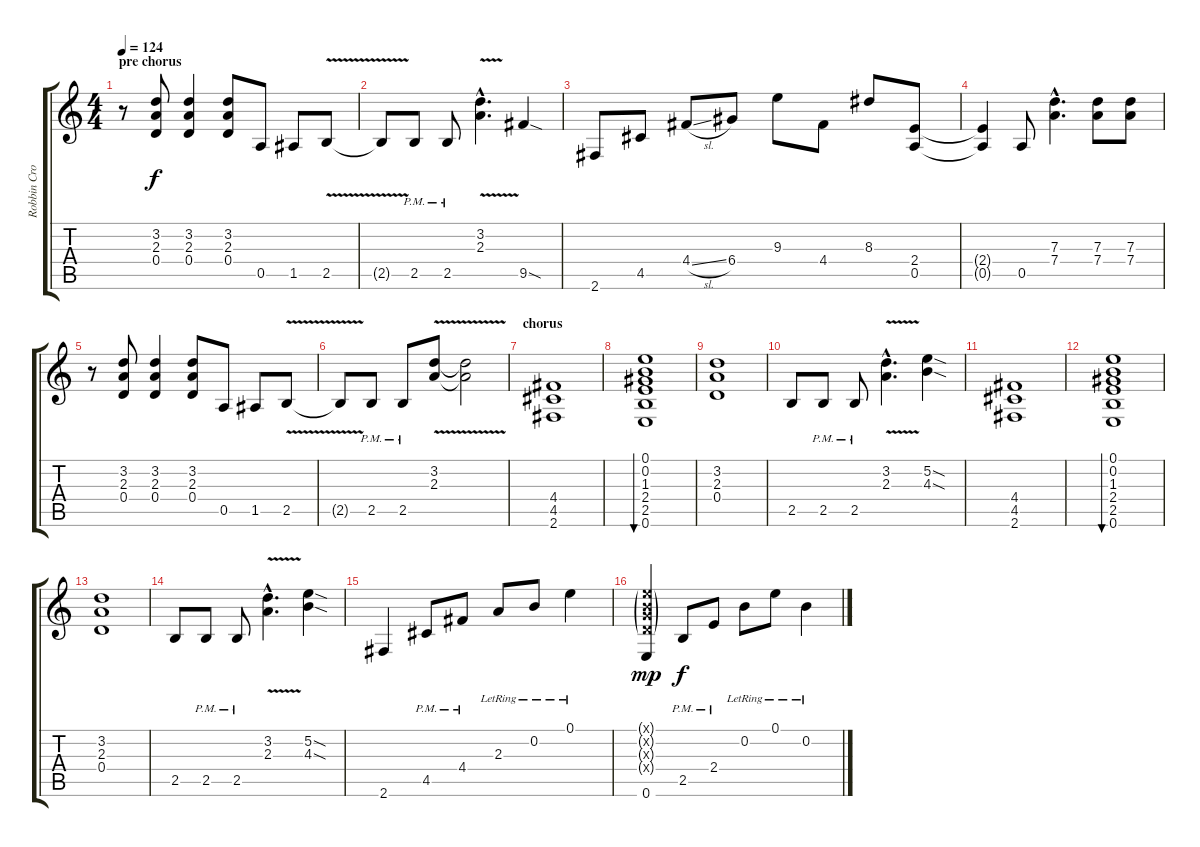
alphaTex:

\track ("Robbin Crosby" "Robbin Cro") {instrument overdrivenguitar}
\staff {score tabs}
\tuning (E4 B3 G3 D3 A2 E2) {hide}
\ts (4 4)
\section ("" "pre chorus")
\tempo 124
\clef g2
\ks c
r.8{dy f volume 14} (3.2 2.3 0.4).8 (3.2 2.3 0.4).4 (3.2 2.3 0.4).8 0.5.8 1.5.8 2.5{v}.8 |
2.5{t}.8 2.5{pm}.8 2.5{pm}.8 (3.2{v hac} 2.3{v hac}).4{d} 9.5{sod}.4 |
2.6.8 4.5.8 4.4{sl}.8 6.4.8 9.3.8 4.4.8 8.3.8 (2.4 0.5).8 |
(2.4{t} 0.5{t}).4 0.5.8 (7.3{hac} 7.4{hac}).4{d} (7.3 7.4).8 (7.3 7.4).8 |
r.8 (3.2 2.3 0.4).8 (3.2 2.3 0.4).4 (3.2 2.3 0.4).8 0.5.8 1.5.8 2.5{v}.8 |
2.5{t}.8 2.5{pm}.8 2.5{pm}.8 (3.2{v} 2.3{v}).8 (3.2{t} 2.3{t}).2 |
\section ("" "chorus")
(4.4 4.5 2.6).1 |
(0.1 0.2 1.3 2.4 2.5 0.6).1{bu 30} |
(3.2 2.3 0.4).1 |
2.5.8 2.5{pm}.8 2.5{pm}.8 (3.2{v hac} 2.3{v hac}).4{d} (5.2{sod} 4.3{sod}).4 |
(4.4 4.5 2.6).1 |
(0.1 0.2 1.3 2.4 2.5 0.6).1{bu 30} |
(3.2 2.3 0.4).1 |
2.5.8 2.5{pm}.8 2.5{pm}.8 (3.2{v hac} 2.3{v hac}).4{d} (5.2{sod} 4.3{sod}).4 |
2.6.4 4.5{pm}.8 4.4{pm}.8 2.3{lr}.8 0.2{lr}.8 0.1{lr}.4 |
(0.1{g x} 0.2{g x} 0.3{g x} 0.4{g x} 0.6).4{dy mp} 2.5{pm}.8{dy f} 2.4{pm}.8 0.2{lr}.8 0.1{lr}.8 0.2{lr}.4
